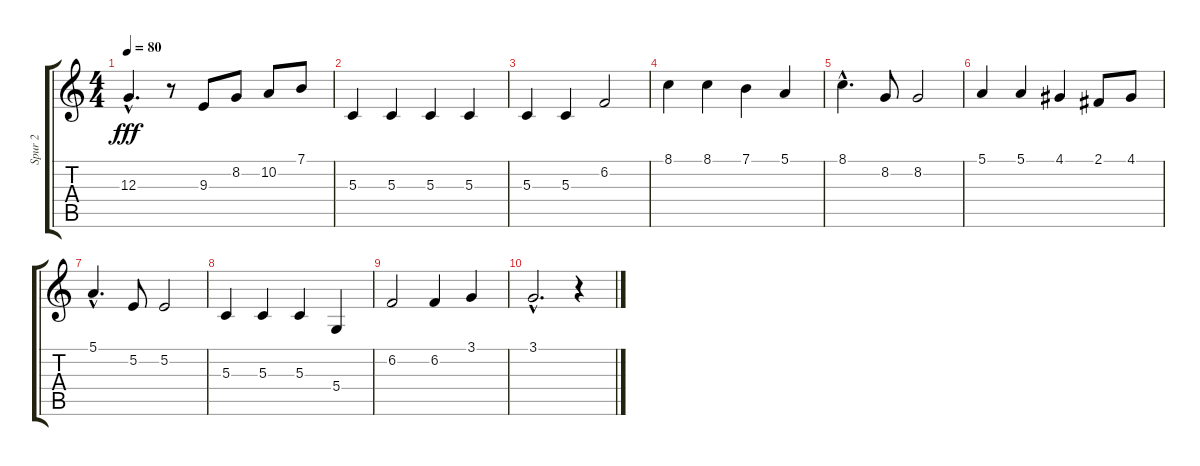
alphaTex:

\track ("Spur 2" "Spur 2") {instrument acousticgrandpiano}
\staff {score tabs}
\tuning (E4 B3 G3 D3 A2 E2) {hide}
\ts (4 4)
\tempo 80
\clef g2
\ks c
12.3{hac}.4{d dy fff} r.8 9.3.8 8.2.8 10.2.8 7.1.8 |
5.3.4 5.3.4 5.3.4 5.3.4 |
5.3.4 5.3.4 6.2.2 |
8.1.4 8.1.4 7.1.4 5.1.4 |
8.1{hac}.4{d} 8.2.8 8.2.2 |
5.1.4 5.1.4 4.1.4 2.1.8 4.1.8 |
5.1{hac}.4{d} 5.2.8 5.2.2 |
5.3.4 5.3.4 5.3.4 5.4.4 |
6.2.2 6.2.4 3.1.4 |
3.1{hac}.2{d} r.4
